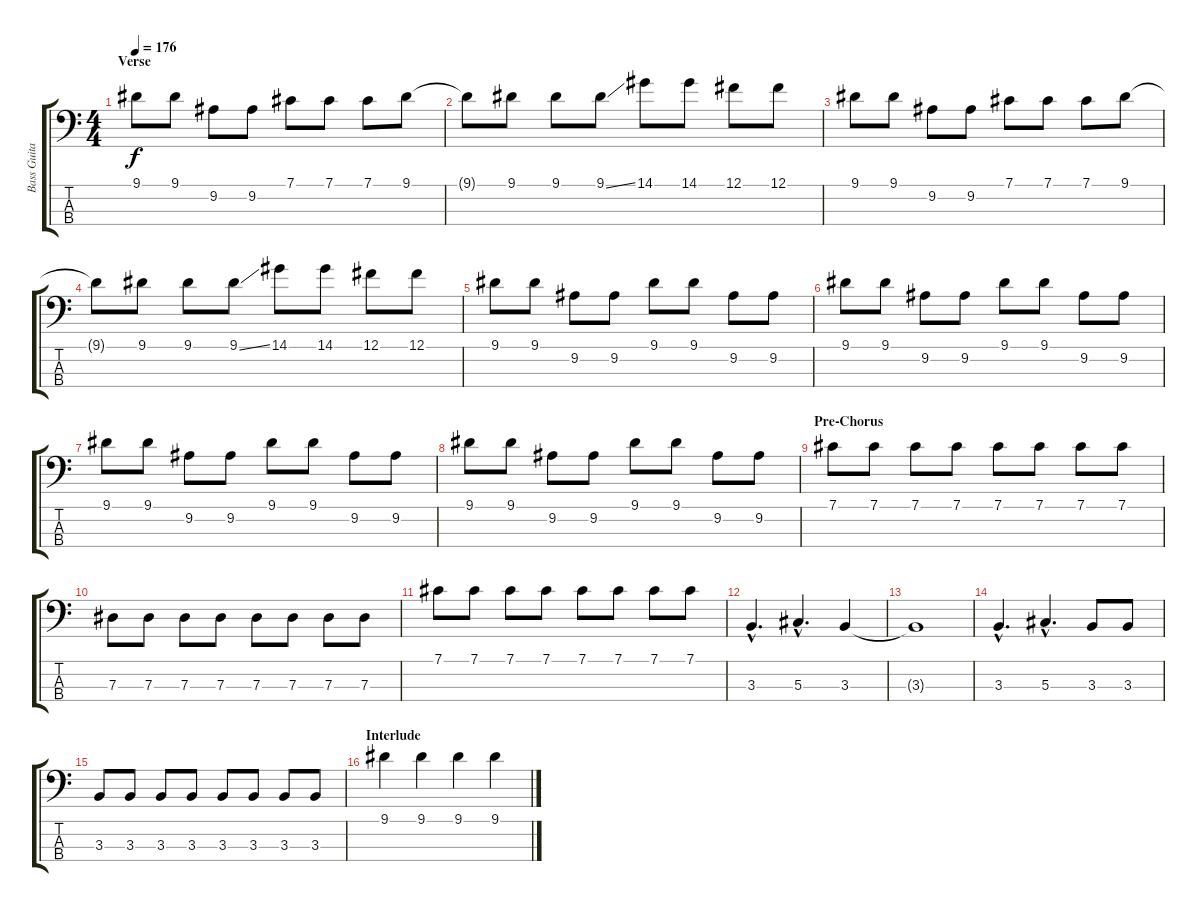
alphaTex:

\track ("Bass Guitar ----- Adam Clayton" "Bass Guita") {instrument electricbassfinger}
\staff {score tabs}
\tuning (Gb2 Db2 Ab1 Eb1) {hide}
\ts (4 4)
\section ("" "Verse")
\tempo 176
\clef f4
\ks c
9.1.8{dy f} 9.1.8 9.2.8 9.2.8 7.1.8 7.1.8 7.1.8 9.1.8 |
9.1{t}.8 9.1.8 9.1.8 9.1{ss}.8 14.1.8 14.1.8 12.1.8 12.1.8 |
9.1.8 9.1.8 9.2.8 9.2.8 7.1.8 7.1.8 7.1.8 9.1.8 |
9.1{t}.8 9.1.8 9.1.8 9.1{ss}.8 14.1.8 14.1.8 12.1.8 12.1.8 |
9.1.8 9.1.8 9.2.8 9.2.8 9.1.8 9.1.8 9.2.8 9.2.8 |
9.1.8 9.1.8 9.2.8 9.2.8 9.1.8 9.1.8 9.2.8 9.2.8 |
9.1.8 9.1.8 9.2.8 9.2.8 9.1.8 9.1.8 9.2.8 9.2.8 |
9.1.8 9.1.8 9.2.8 9.2.8 9.1.8 9.1.8 9.2.8 9.2.8 |
\section ("" "Pre-Chorus")
7.1.8 7.1.8 7.1.8 7.1.8 7.1.8 7.1.8 7.1.8 7.1.8 |
7.3.8 7.3.8 7.3.8 7.3.8 7.3.8 7.3.8 7.3.8 7.3.8 |
7.1.8 7.1.8 7.1.8 7.1.8 7.1.8 7.1.8 7.1.8 7.1.8 |
3.3{hac}.4{d} 5.3{hac}.4{d} 3.3.4 |
3.3{t}.1 |
3.3{hac}.4{d} 5.3{hac}.4{d} 3.3.8 3.3.8 |
3.3.8 3.3.8 3.3.8 3.3.8 3.3.8 3.3.8 3.3.8 3.3.8 |
\section ("" "Interlude")
9.1.4 9.1.4 9.1.4 9.1.4
